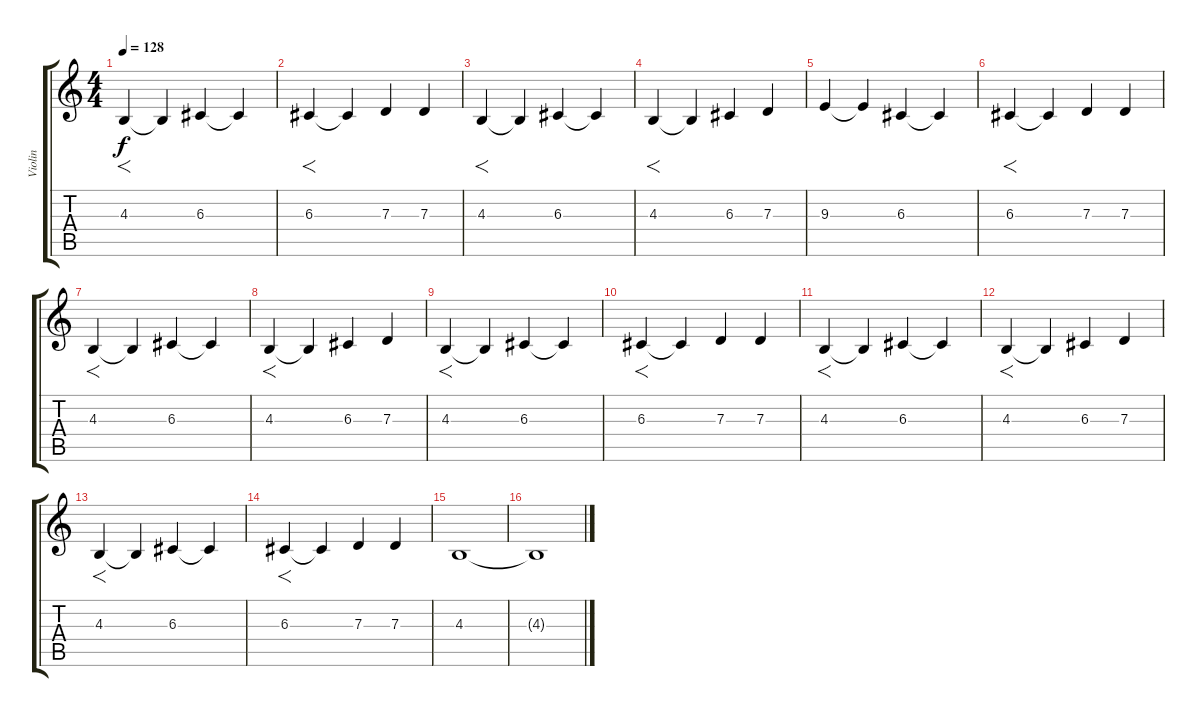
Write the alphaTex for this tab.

\track ("Violin" "Violin") {instrument violin}
\staff {score tabs}
\tuning (E4 B3 G3 D3 A2 E2) {hide}
\ts (4 4)
\tempo 128
\clef g2
\ks c
4.3.4{f dy f} 4.3{t}.4 6.3.4 6.3{t}.4 |
6.3.4{f} 6.3{t}.4 7.3.4 7.3.4 |
4.3.4{f} 4.3{t}.4 6.3.4 6.3{t}.4 |
4.3.4{f} 4.3{t}.4 6.3.4 7.3.4 |
9.3.4 9.3{t}.4 6.3.4 6.3{t}.4 |
6.3.4{f} 6.3{t}.4 7.3.4 7.3.4 |
4.3.4{f} 4.3{t}.4 6.3.4 6.3{t}.4 |
4.3.4{f} 4.3{t}.4 6.3.4 7.3.4 |
4.3.4{f} 4.3{t}.4 6.3.4 6.3{t}.4 |
6.3.4{f} 6.3{t}.4 7.3.4 7.3.4 |
4.3.4{f} 4.3{t}.4 6.3.4 6.3{t}.4 |
4.3.4{f} 4.3{t}.4 6.3.4 7.3.4 |
4.3.4{f} 4.3{t}.4 6.3.4 6.3{t}.4 |
6.3.4{f} 6.3{t}.4 7.3.4 7.3.4 |
4.3.1 |
4.3{t}.1
